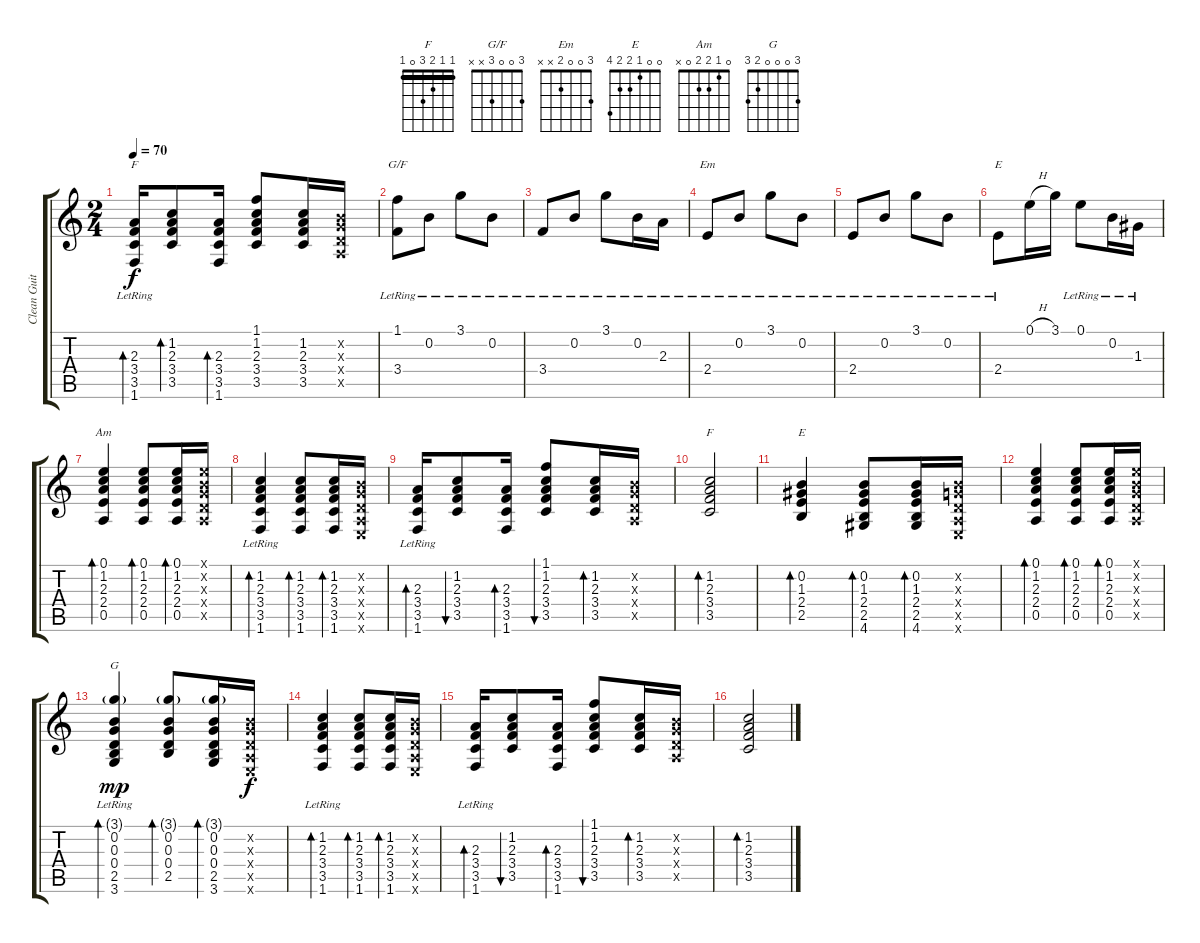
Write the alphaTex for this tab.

\track ("Clean Guitar2" "Clean Guit") {instrument acousticguitarsteel}
\staff {score tabs}
\tuning (E4 B3 G3 D3 A2 E2) {hide}
\chord ("F" 1 1 2 3 3 1) {barre 1}
\chord ("G/F" 3 0 0 3 x x)
\chord ("Em" 3 0 0 2 x x)
\chord ("E" 0 0 1 2 2 0)
\chord ("Am" 0 1 2 2 0 x)
\chord ("F" 1 1 2 3 0 1) {barre 1}
\chord ("E" 0 0 1 2 2 4)
\chord ("G" 3 0 0 0 2 3)
\ts (2 4)
\tempo 70
\clef g2
\ks c
(2.3 3.4 3.5 1.6{lr}).16{bd 30 ch "F" dy f} (1.2 2.3 3.4 3.5).8{bd 30} (2.3 3.4 3.5 1.6).16{bd 30} (1.1 1.2 2.3 3.4 3.5).8 (1.2 2.3 3.4 3.5).16 (0.2{x} 0.3{x} 0.4{x} 0.5{x}).16 |
(1.1{lr} 3.4{lr}).8{ch "G/F"} 0.2{lr}.8 3.1{lr}.8 0.2{lr}.8 |
3.4{lr}.8 0.2{lr}.8 3.1{lr}.8 0.2{lr}.16 2.3{lr}.16 |
2.4{lr}.8{ch "Em"} 0.2{lr}.8 3.1{lr}.8 0.2{lr}.8 |
2.4{lr}.8 0.2{lr}.8 3.1{lr}.8 0.2{lr}.8 |
2.4{lr}.8{ch "E"} 0.1{h}.16 3.1.16 0.1{lr}.8 0.2{lr}.16 1.3{lr}.16 |
(0.1 1.2 2.3 2.4 0.5).4{bd 60 ch "Am"} (0.1 1.2 2.3 2.4 0.5).8{bd 30} (0.1 1.2 2.3 2.4 0.5).16{bd 30} (0.1{x} 0.2{x} 0.3{x} 0.4{x} 0.5{x}).16 |
(1.2 2.3 3.4 3.5 1.6{lr}).4{bd 30} (1.2 2.3 3.4 3.5 1.6).8{bd 30} (1.2 2.3 3.4 3.5 1.6).16{bd 30} (0.2{x} 0.3{x} 0.4{x} 0.5{x} 0.6{x}).16 |
(2.3 3.4 3.5 1.6{lr}).16{bd 30} (1.2 2.3 3.4 3.5).8{bu 30} (2.3 3.4 3.5 1.6).16{bd 30} (1.1 1.2 2.3 3.4 3.5).8{bu 30} (1.2 2.3 3.4 3.5).16{bd 30} (0.2{x} 0.3{x} 0.4{x} 0.5{x}).16 |
(1.2 2.3 3.4 3.5).2{bd 60 ch "F"} |
(0.2 1.3 2.4 2.5).4{bd 30 ch "E"} (0.2 1.3 2.4 2.5 4.6).8{bd 30} (0.2 1.3 2.4 2.5 4.6).16{bd 30} (0.2{x} 0.3{x} 0.4{x} 0.5{x} 0.6{x}).16 |
(0.1 1.2 2.3 2.4 0.5).4{bd 30} (0.1 1.2 2.3 2.4 0.5).8{bd 30} (0.1 1.2 2.3 2.4 0.5).16{bd 30} (0.1{x} 0.2{x} 0.3{x} 0.4{x} 0.5{x}).16 |
(3.1{g} 0.2 0.3 0.4 2.5 3.6{lr}).4{bd 30 ch "G" dy mp} (3.1{g} 0.2 0.3 0.4 2.5).8{bd 30} (3.1{g} 0.2 0.3 0.4 2.5 3.6).16{bd 30} (0.2{x} 0.3{x} 0.4{x} 0.5{x} 0.6{x}).16{dy f} |
(1.2 2.3 3.4 3.5 1.6{lr}).4{bd 30} (1.2 2.3 3.4 3.5 1.6).8{bd 30} (1.2 2.3 3.4 3.5 1.6).16{bd 30} (0.2{x} 0.3{x} 0.4{x} 0.5{x} 0.6{x}).16 |
(2.3 3.4 3.5 1.6{lr}).16{bd 30} (1.2 2.3 3.4 3.5).8{bu 30} (2.3 3.4 3.5 1.6).16{bd 30} (1.1 1.2 2.3 3.4 3.5).8{bu 30} (1.2 2.3 3.4 3.5).16{bd 30} (0.2{x} 0.3{x} 0.4{x} 0.5{x}).16 |
(1.2 2.3 3.4 3.5).2{bd 60}
